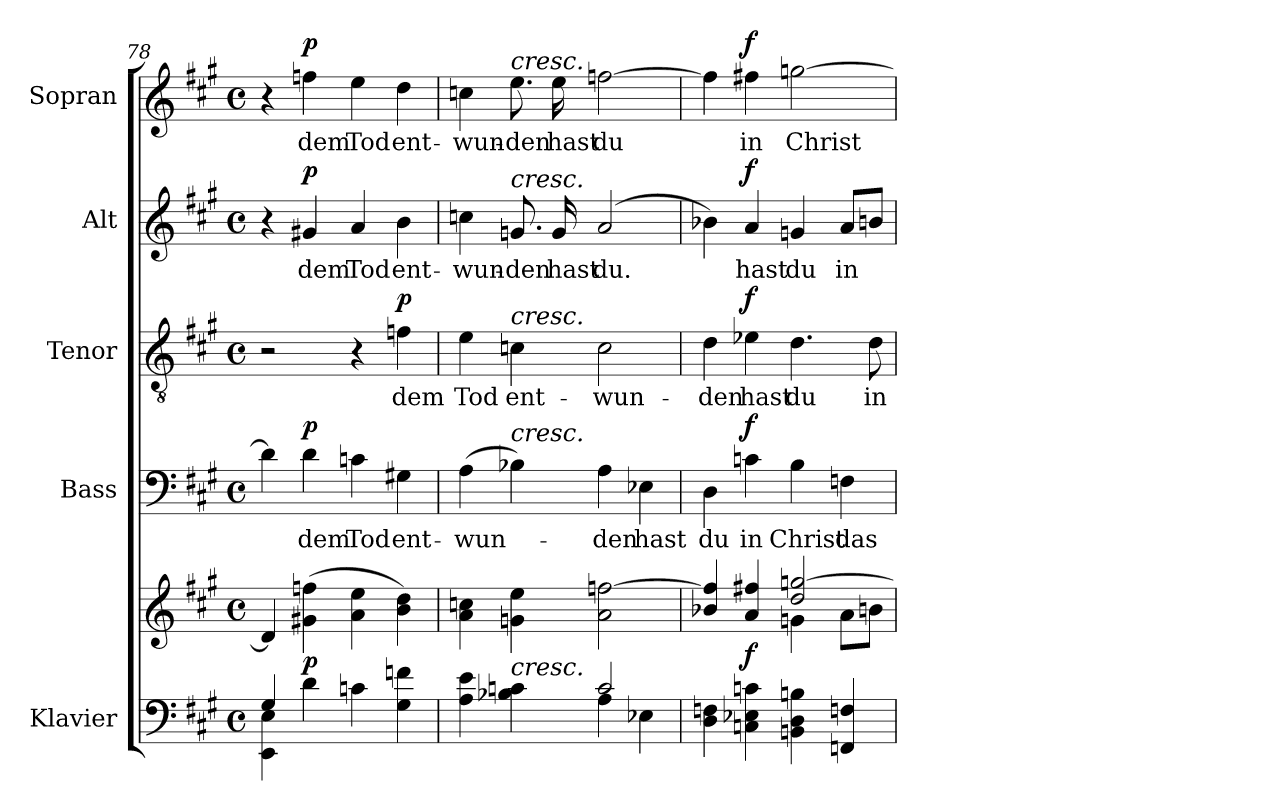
**kern	**kern	**dynam	**kern	**text	**dynam	**kern	**text	**dynam	**kern	**text	**dynam	**kern	**text	**dynam
*part5	*part5	*part5	*part4	*part4	*part4	*part3	*part3	*part3	*part2	*part2	*part2	*part1	*part1	*part1
*staff6	*staff5	*staff5/6	*staff4	*staff4	*staff4	*staff3	*staff3	*staff3	*staff2	*staff2	*staff2	*staff1	*staff1	*staff1
*I"Klavier	*	*	*I"Bass	*	*	*I"Tenor	*	*	*I"Alt	*	*	*I"Sopran	*	*
*	*	*	*I'B	*	*	*I'T	*	*	*I'A	*	*	*I'S	*	*
*clefF4	*clefG2	*	*clefF4	*	*	*clefGv2	*	*	*clefG2	*	*	*clefG2	*	*
*k[f#c#g#]	*k[f#c#g#]	*	*k[f#c#g#]	*	*	*k[f#c#g#]	*	*	*k[f#c#g#]	*	*	*k[f#c#g#]	*	*
*M4/4	*M4/4	*	*M4/4	*	*	*M4/4	*	*	*M4/4	*	*	*M4/4	*	*
*met(c)	*met(c)	*	*met(c)	*	*	*met(c)	*	*	*met(c)	*	*	*met(c)	*	*
=78	=78	=78	=78	=78	=78	=78	=78	=78	=78	=78	=78	=78	=78	=78
*^	*	*	*	*	*	*	*	*	*	*	*	*	*	*
4G#/	4EE\ 4E\	4d/]	.	4d\]	.	.	2r	.	.	4r	.	.	4r	.	.
!	!	!	!LO:DY:a=2	!	!LO:LY:b	!LO:DY:a	!	!	!	!	!LO:LY:b	!LO:DY:a	!	!LO:LY:b	!LO:DY:a
4d\	2.ryy	(4g#X\ 4ffn\	p	4d\	dem	p	.	.	.	4g#X/	dem	p	4ffn\	dem	p
!	!	!	!	!	!LO:LY:b	!	!	!	!	!	!LO:LY:b	!	!	!LO:LY:b	!
4cn\	.	4a\ 4ee\	.	4cn\	Tod	.	4r	.	.	4a/	Tod	.	4ee\	Tod	.
!	!	!	!	!	!LO:LY:b	!	!	!LO:LY:b	!LO:DY:a	!	!LO:LY:b	!	!	!LO:LY:b	!
4G#\ 4fn\	.	4b\ 4dd\)	.	4G#X\	ent-	.	4fn\	dem	p	4b\	ent-	.	4dd\	ent-	.
!!LO:PB:g=z
=79	=79	=79	=79	=79	=79	=79	=79	=79	=79	=79	=79	=79	=79	=79	=79
!	!	!	!	!	!LO:LY:b	!	!	!LO:LY:b	!	!	!LO:LY:b	!	!	!LO:LY:b	!
4A\ 4e\	2ryy	4a\ 4ccn\	.	(4A\	-wun-	.	4e\	Tod	.	4ccn\	-wun-	.	4ccn\	-wun-	.
!	!	!	!	!	!	!	!	!	!	!	!	!	!LO:TX:a:i:t=cresc.	!	!
!	!	!	!	!	!	!	!	!	!	!LO:TX:a:i:t=cresc.	!	!	!	!	!
!	!	!	!	!	!	!	!LO:TX:a:i:t=cresc.	!	!	!	!	!	!	!	!
!	!	!	!	!LO:TX:a:i:t=cresc.	!	!	!	!	!	!	!	!	!	!	!
!LO:TX:a:i:t=cresc.	!	!	!	!	!	!	!	!	!	!	!	!	!	!	!
!	!	!	!	!	!	!	!	!LO:LY:b	!	!	!LO:LY:b	!	!	!LO:LY:b	!
4B-X\ 4cn\	.	4gn\ 4ee\	.	4B-X\)	.	.	4cn\	ent-	.	8.gn/	-den	.	8.ee\	-den	.
!	!	!	!	!	!	!	!	!	!	!	!LO:LY:b	!	!	!LO:LY:b	!
.	.	.	.	.	.	.	.	.	.	16g/	hast	.	16ee\	hast	.
!	!	!	!	!	!LO:LY:b	!	!	!LO:LY:b	!	!	!LO:LY:b	!	!	!LO:LY:b	!
2c/	4A\	2a\ [2ffn\	.	4A\	-den	.	2c\	-wun-	.	(>2a/	du.	.	[2ffn\	du	.
!	!	!	!	!	!LO:LY:b	!	!	!	!	!	!	!	!	!	!
.	4E-X\	.	.	4E-X\	hast	.	.	.	.	.	.	.	.	.	.
=80	=80	=80	=80	=80	=80	=80	=80	=80	=80	=80	=80	=80	=80	=80	=80
*	*	*^	*	*	*	*	*	*	*	*	*	*	*	*	*
!	!	!	!	!	!	!LO:LY:b	!	!	!LO:LY:b	!	!	!	!	!	!	!
*v	*v	*	*	*	*	*	*	*	*	*	*	*	*	*	*	*
4D\ 4Fn\	4b-X/ 4ff/]	2ryy	.	4D\	du	.	4d\	-den	.	4b-X\)	.	.	4ff\]	.	.
!	!	!	!LO:DY:a=2	!	!LO:LY:b	!LO:DY:a	!	!LO:LY:b	!LO:DY:a	!	!LO:LY:b	!LO:DY:a	!	!LO:LY:b	!LO:DY:a
4Cn\ 4E-X\ 4cn\	4a/ 4ff#X/	.	f	4cn\	in	f	4e-X\	hast	f	4a/	hast	f	4ff#X\	in	f
!	!	!	!	!	!LO:LY:b	!	!	!LO:LY:b	!	!	!LO:LY:b	!	!	!LO:LY:b	!
4BBn\ 4D\ 4Bn\	2dd/ [2ggn/	4gn\	.	4B\	Christ	.	4.d\	du	.	4gn/	du	.	[2ggn\	Christ	.
!	!	!	!	!	!LO:LY:b	!	!	!	!	!	!LO:LY:b	!	!	!	!
4FFn/ 4Fn/	.	8a\L	.	4Fn\	das	.	.	.	.	8a/L	in	.	.	.	.
!	!	!	!	!	!	!	!	!LO:LY:b	!	!	!	!	!	!	!
.	.	8bn\J	.	.	.	.	8d\	in	.	8bn/J	.	.	.	.	.
*	*v	*v	*	*	*	*	*	*	*	*	*	*	*	*	*
=	=	=	=	=	=	=	=	=	=	=	=	=	=	=
*-	*-	*-	*-	*-	*-	*-	*-	*-	*-	*-	*-	*-	*-	*-
